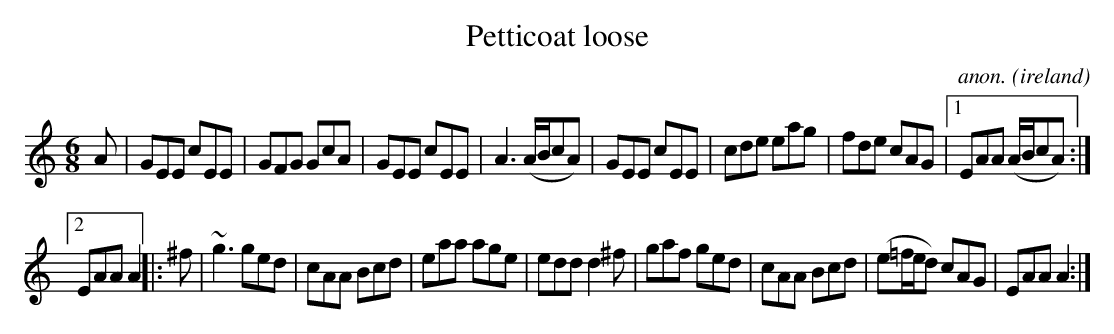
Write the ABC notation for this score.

X:1
T:Petticoat loose
O:ireland
C:anon.
m:~n3 = no/4n/m/4n
M:6/8
L:1/8
K:Am
A|GEE cEE|GFG GcA|GEE cEE|A3 (A/B/cA)|GEE cEE|cde eag|fde cAG|[1 EAA (A/B/cA):|
[2 EAA A2|:^f|~g3 ged|cAA Bcd|eaa age|edd d2^f|gaf ged|cAA Bcd|(e=f/e/d) cAG|EAA A2:|
